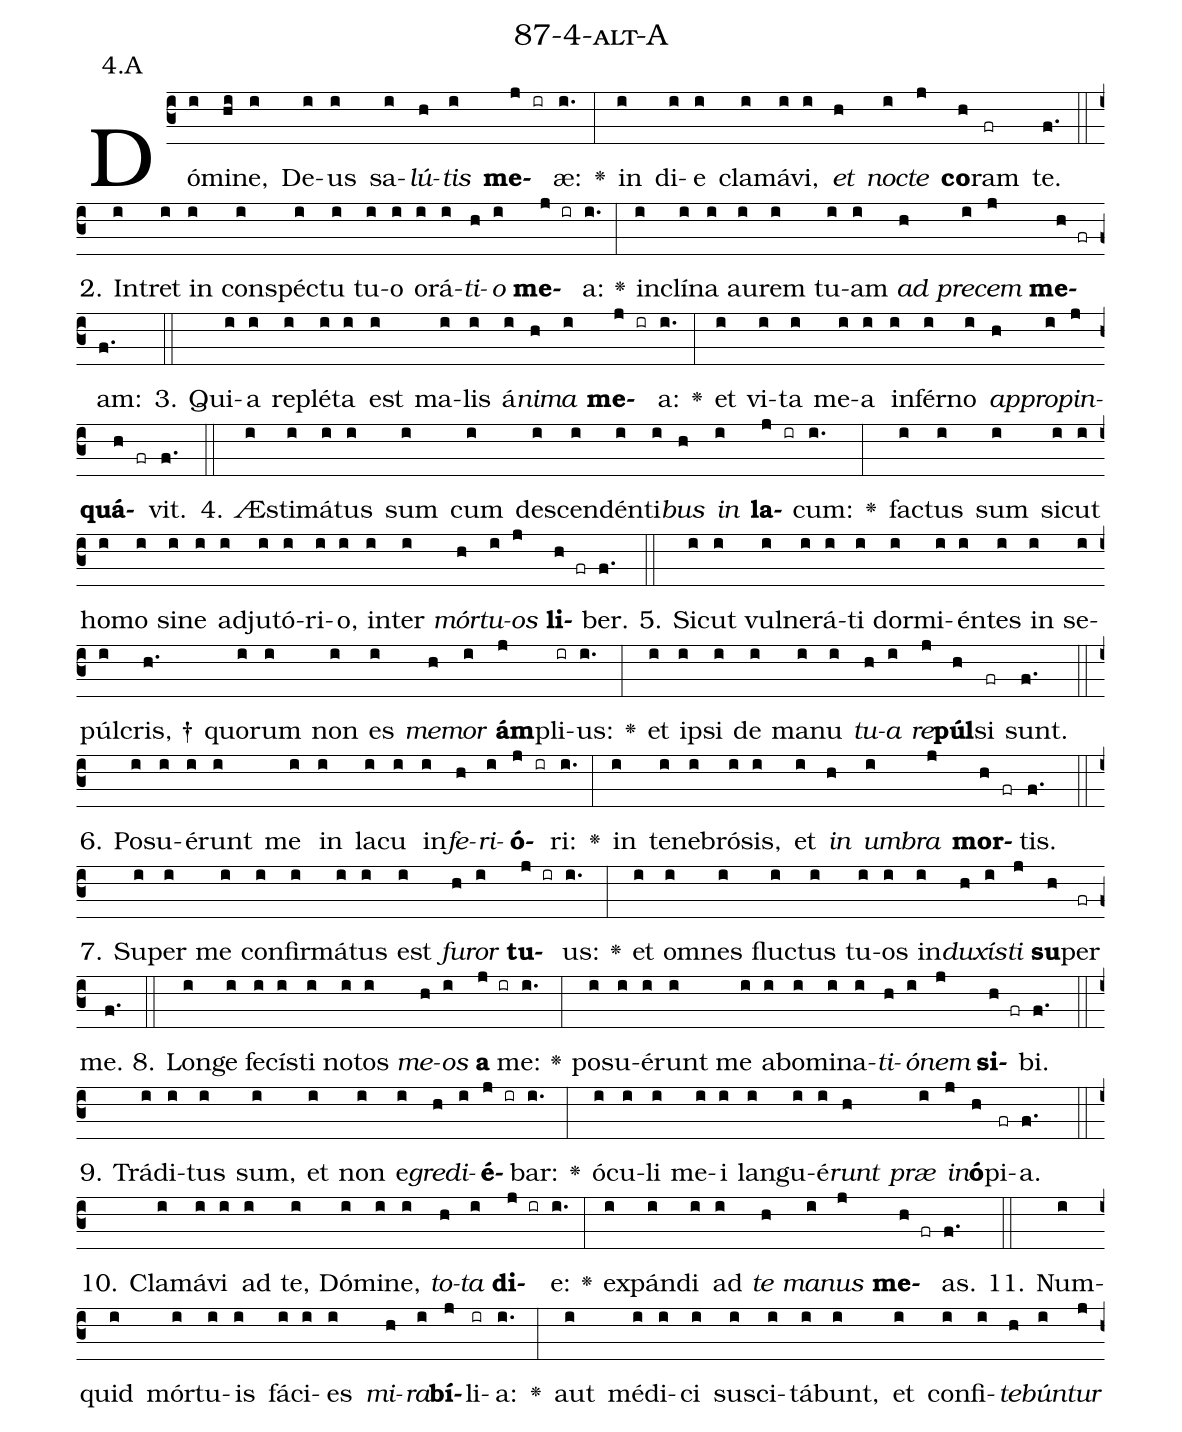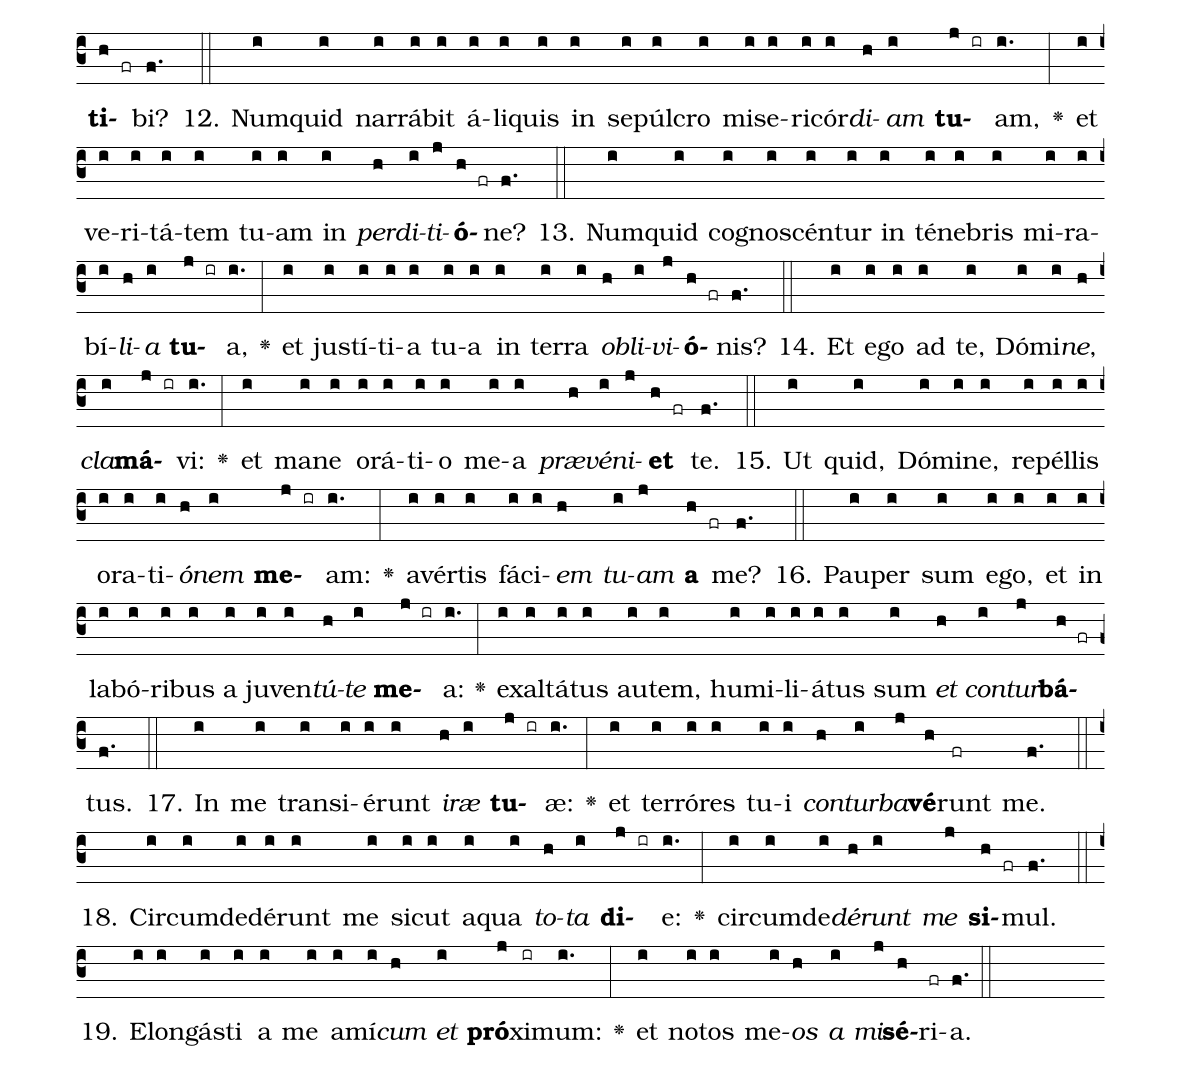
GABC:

name: 87-4-alt-A;
annotation: 4.A;
%%
(c3)Dó(i)mi(hi)ne,(i) De(i)us(i) sa(i)<i>lú</i>(h)<i>tis</i>(i) <b>me</b>(j ir)æ:(i.) <v>\greheightstar</v>(:) in(i) di(i)e(i) cla(i)má(i)vi,(i) <i>et</i>(h) <i>noc</i>(i)<i>te</i>(j) <b>co</b>(h)ram(fr) te.(f.) (::)
2. In(i)tret(i) in(i) con(i)spéc(i)tu(i) tu(i)o(i) o(i)rá(i)<i>ti</i>(h)<i>o</i>(i) <b>me</b>(j ir)a:(i.) <v>\greheightstar</v>(:) in(i)clí(i)na(i) au(i)rem(i) tu(i)am(i) <i>ad</i>(h) <i>pre</i>(i)<i>cem</i>(j) <b>me</b>(h fr)am:(f.) (::)
3. Qui(i)a(i) re(i)plé(i)ta(i) est(i) ma(i)lis(i) á(i)<i>ni</i>(h)<i>ma</i>(i) <b>me</b>(j ir)a:(i.) <v>\greheightstar</v>(:) et(i) vi(i)ta(i) me(i)a(i) in(i)fér(i)no(i) <i>ap</i>(h)<i>pro</i>(i)<i>pin</i>(j)<b>quá</b>(h fr)vit.(f.) (::)
4. Æs(i)ti(i)má(i)tus(i) sum(i) cum(i) de(i)scen(i)dén(i)ti(i)<i>bus</i>(h) <i>in</i>(i) <b>la</b>(j ir)cum:(i.) <v>\greheightstar</v>(:) fac(i)tus(i) sum(i) sic(i)ut(i) ho(i)mo(i) si(i)ne(i) ad(i)ju(i)tó(i)ri(i)o,(i) in(i)ter(i) <i>mór</i>(h)<i>tu</i>(i)<i>os</i>(j) <b>li</b>(h fr)ber.(f.) (::)
5. Sic(i)ut(i) vul(i)ne(i)rá(i)ti(i) dor(i)mi(i)én(i)tes(i) in(i) se(i)púl(i)cris, †(h.) quo(i)rum(i) non(i) es(i) <i>me</i>(h)<i>mor</i>(i) <b>ám</b>(j)pli(ir)us:(i.) <v>\greheightstar</v>(:) et(i) ip(i)si(i) de(i) ma(i)nu(i) <i>tu</i>(h)<i>a</i>(i) <i>re</i>(j)<b>púl</b>(h)si(fr) sunt.(f.) (::)
6. Po(i)su(i)é(i)runt(i) me(i) in(i) la(i)cu(i) in(i)<i>fe</i>(h)<i>ri</i>(i)<b>ó</b>(j ir)ri:(i.) <v>\greheightstar</v>(:) in(i) te(i)ne(i)bró(i)sis,(i) et(i) <i>in</i>(h) <i>um</i>(i)<i>bra</i>(j) <b>mor</b>(h fr)tis.(f.) (::)
7. Su(i)per(i) me(i) con(i)fir(i)má(i)tus(i) est(i) <i>fu</i>(h)<i>ror</i>(i) <b>tu</b>(j ir)us:(i.) <v>\greheightstar</v>(:) et(i) om(i)nes(i) fluc(i)tus(i) tu(i)os(i) in(i)<i>du</i>(h)<i>xís</i>(i)<i>ti</i>(j) <b>su</b>(h)per(fr) me.(f.) (::)
8. Lon(i)ge(i) fe(i)cís(i)ti(i) no(i)tos(i) <i>me</i>(h)<i>os</i>(i) <b>a</b>(j ir) me:(i.) <v>\greheightstar</v>(:) po(i)su(i)é(i)runt(i) me(i) ab(i)o(i)mi(i)na(i)<i>ti</i>(h)<i>ó</i>(i)<i>nem</i>(j) <b>si</b>(h fr)bi.(f.) (::)
9. Trá(i)di(i)tus(i) sum,(i) et(i) non(i) e(i)<i>gre</i>(h)<i>di</i>(i)<b>é</b>(j ir)bar:(i.) <v>\greheightstar</v>(:) ó(i)cu(i)li(i) me(i)i(i) lan(i)gu(i)é(i)<i>runt</i>(h) <i>præ</i>(i) <i>in</i>(j)<b>ó</b>(h)pi(fr)a.(f.) (::)
10. Cla(i)má(i)vi(i) ad(i) te,(i) Dó(i)mi(i)ne,(i) <i>to</i>(h)<i>ta</i>(i) <b>di</b>(j ir)e:(i.) <v>\greheightstar</v>(:) ex(i)pán(i)di(i) ad(i) <i>te</i>(h) <i>ma</i>(i)<i>nus</i>(j) <b>me</b>(h fr)as.(f.) (::)
11. Num(i)quid(i) mór(i)tu(i)is(i) fá(i)ci(i)es(i) <i>mi</i>(h)<i>ra</i>(i)<b>bí</b>(j)li(ir)a:(i.) <v>\greheightstar</v>(:) aut(i) mé(i)di(i)ci(i) su(i)sci(i)tá(i)bunt,(i) et(i) con(i)fi(i)<i>te</i>(h)<i>bún</i>(i)<i>tur</i>(j) <b>ti</b>(h fr)bi?(f.) (::)
12. Num(i)quid(i) nar(i)rá(i)bit(i) á(i)li(i)quis(i) in(i) se(i)púl(i)cro(i) mi(i)se(i)ri(i)cór(i)<i>di</i>(h)<i>am</i>(i) <b>tu</b>(j ir)am,(i.) <v>\greheightstar</v>(:) et(i) ve(i)ri(i)tá(i)tem(i) tu(i)am(i) in(i) <i>per</i>(h)<i>di</i>(i)<i>ti</i>(j)<b>ó</b>(h fr)ne?(f.) (::)
13. Num(i)quid(i) co(i)gno(i)scén(i)tur(i) in(i) té(i)ne(i)bris(i) mi(i)ra(i)bí(i)<i>li</i>(h)<i>a</i>(i) <b>tu</b>(j ir)a,(i.) <v>\greheightstar</v>(:) et(i) jus(i)tí(i)ti(i)a(i) tu(i)a(i) in(i) ter(i)ra(i) <i>ob</i>(h)<i>li</i>(i)<i>vi</i>(j)<b>ó</b>(h fr)nis?(f.) (::)
14. Et(i) e(i)go(i) ad(i) te,(i) Dó(i)mi(i)<i>ne</i>,(h) <i>cla</i>(i)<b>má</b>(j ir)vi:(i.) <v>\greheightstar</v>(:) et(i) ma(i)ne(i) o(i)rá(i)ti(i)o(i) me(i)a(i) <i>præ</i>(h)<i>vé</i>(i)<i>ni</i>(j)<b>et</b>(h fr) te.(f.) (::)
15. Ut(i) quid,(i) Dó(i)mi(i)ne,(i) re(i)pél(i)lis(i) o(i)ra(i)ti(i)<i>ó</i>(h)<i>nem</i>(i) <b>me</b>(j ir)am:(i.) <v>\greheightstar</v>(:) a(i)vér(i)tis(i) fá(i)ci(i)<i>em</i>(h) <i>tu</i>(i)<i>am</i>(j) <b>a</b>(h fr) me?(f.) (::)
16. Pau(i)per(i) sum(i) e(i)go,(i) et(i) in(i) la(i)bó(i)ri(i)bus(i) a(i) ju(i)ven(i)<i>tú</i>(h)<i>te</i>(i) <b>me</b>(j ir)a:(i.) <v>\greheightstar</v>(:) ex(i)al(i)tá(i)tus(i) au(i)tem,(i) hu(i)mi(i)li(i)á(i)tus(i) sum(i) <i>et</i>(h) <i>con</i>(i)<i>tur</i>(j)<b>bá</b>(h fr)tus.(f.) (::)
17. In(i) me(i) trans(i)i(i)é(i)runt(i) <i>i</i>(h)<i>ræ</i>(i) <b>tu</b>(j ir)æ:(i.) <v>\greheightstar</v>(:) et(i) ter(i)ró(i)res(i) tu(i)i(i) <i>con</i>(h)<i>tur</i>(i)<i>ba</i>(j)<b>vé</b>(h)runt(fr) me.(f.) (::)
18. Cir(i)cum(i)de(i)dé(i)runt(i) me(i) sic(i)ut(i) a(i)qua(i) <i>to</i>(h)<i>ta</i>(i) <b>di</b>(j ir)e:(i.) <v>\greheightstar</v>(:) cir(i)cum(i)de(i)<i>dé</i>(h)<i>runt</i>(i) <i>me</i>(j) <b>si</b>(h fr)mul.(f.) (::)
19. E(i)lon(i)gás(i)ti(i) a(i) me(i) a(i)mí(i)<i>cum</i>(h) <i>et</i>(i) <b>pró</b>(j)xi(ir)mum:(i.) <v>\greheightstar</v>(:) et(i) no(i)tos(i) me(i)<i>os</i>(h) <i>a</i>(i) <i>mi</i>(j)<b>sé</b>(h)ri(fr)a.(f.) (::)
